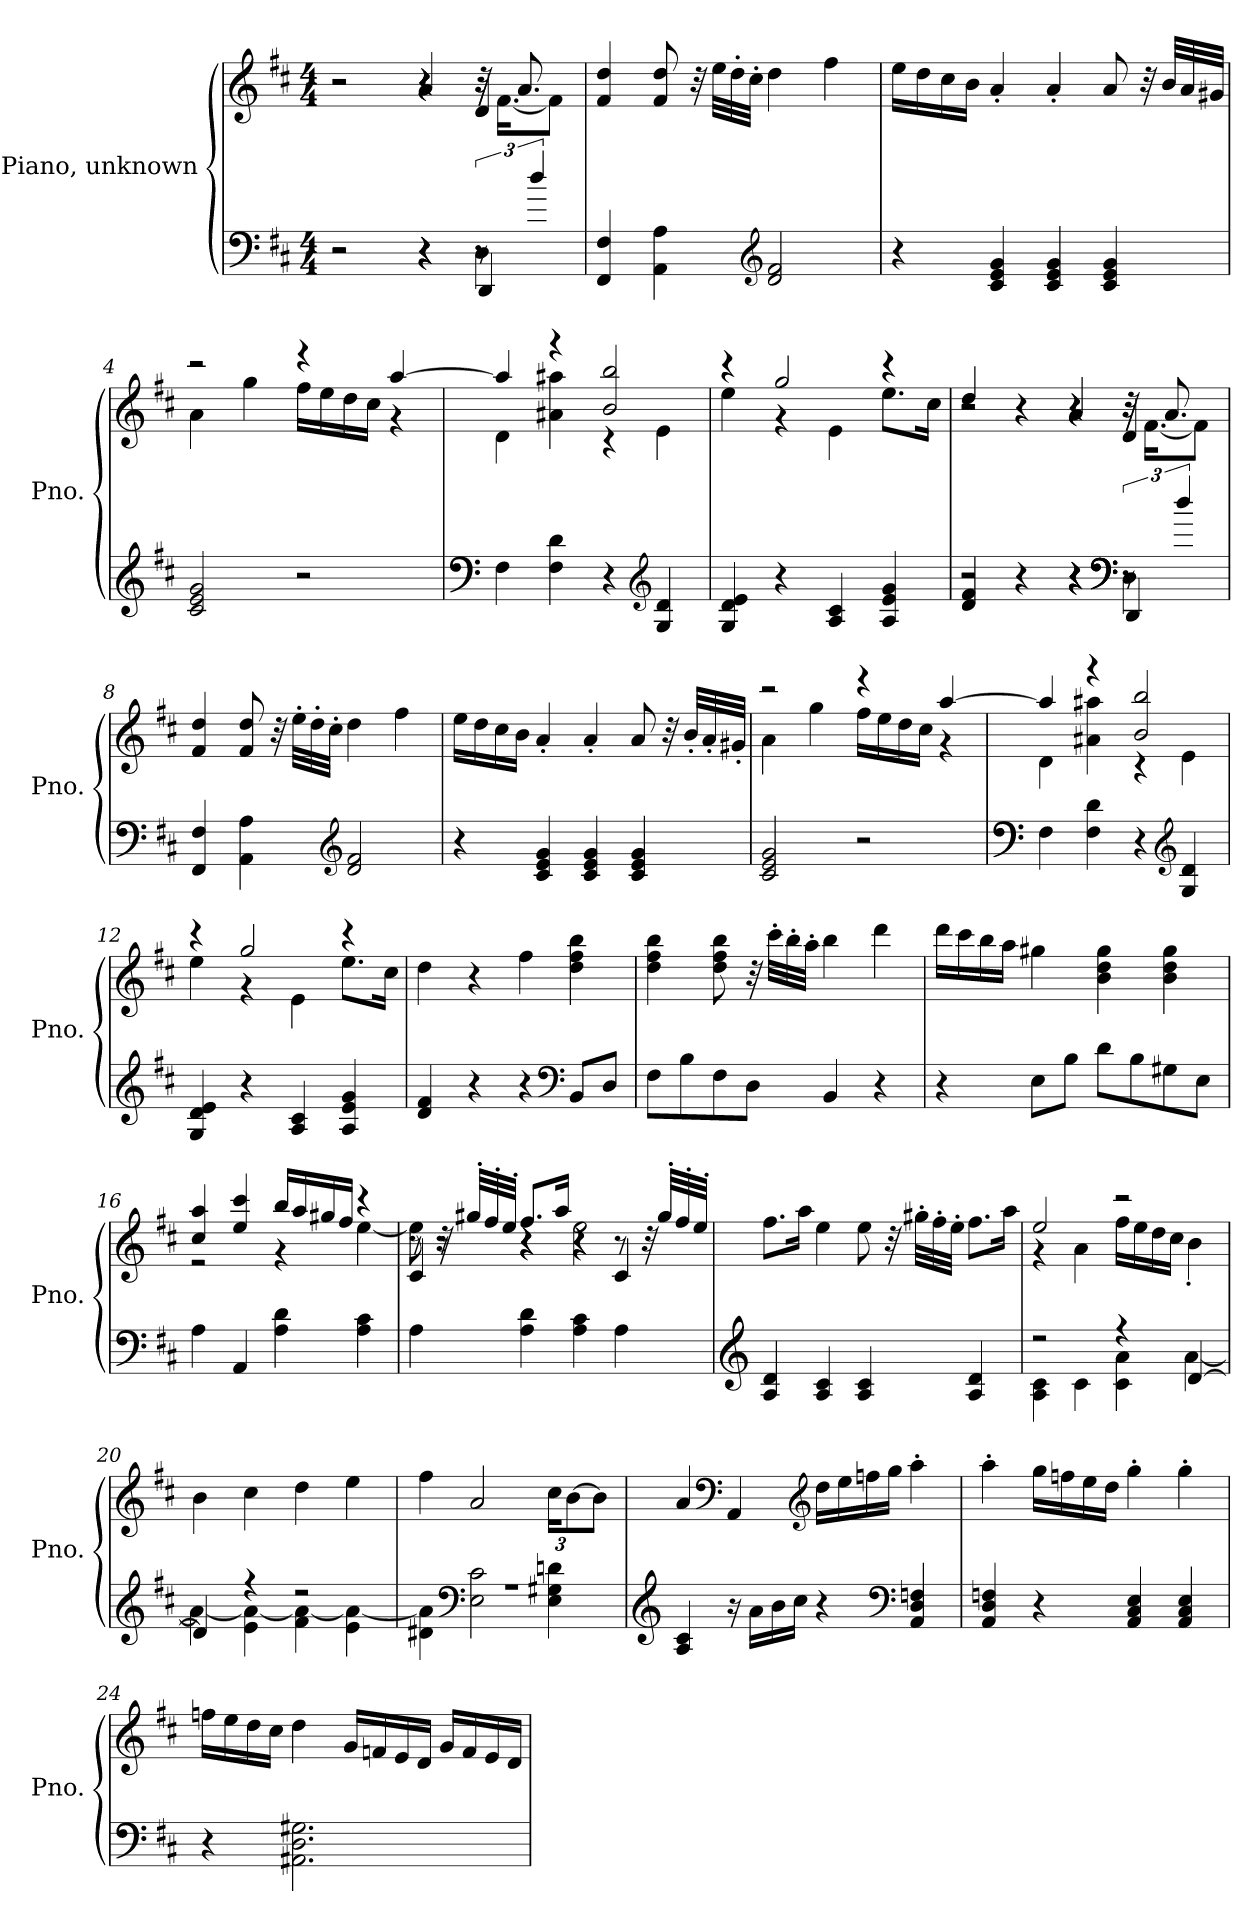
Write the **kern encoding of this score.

**kern	**kern
*part1	*part1
*staff2	*staff1
*I"Piano, unknown	*
*I'Pno.	*
*clefF4	*clefG2
*k[f#c#]	*k[f#c#]
*M4/4	*M4/4
*MM120	*MM120
=1	=1
*^	*^
*	*^	*	*^
2r	2r	2r	2r	2r	2r
4r	4r	4r	4a/	4r	4r
12r	4D\	4DD/	16r	32r	4d/
.	.	.	.	[16.f#\KL	.
.	.	.	8.a/	.	.
6dd/	.	.	.	.	.
.	.	.	.	8f#\J]	.
*v	*v	*v	*	*	*
*	*v	*v	*v
=2	=2
4FF#/ 4F#/	4f#/ 4dd/
4AA\ 4A\	8f#/ 8dd/
.	32r
.	32ee\LLL
.	32dd'\
.	32cc#'\JJJ
*clefG2	*
2d/ 2f#/	4dd\
.	4ff#\
=3	=3
4r	16ee\LL
.	16dd\
.	16cc#\
.	16b\JJ
4c#/ 4e/ 4g/	4a'/
4c#/ 4e/ 4g/	4a'/
4c#/ 4e/ 4g/	8a/
.	32r
.	32b/LLL
.	32a/
.	32g#X/JJJ
=4	=4
*	*^
2c#/ 2e/ 2g/	2r	4a\
.	.	4gg\
2r	4r	16ff#\LL
.	.	16ee\
.	.	16dd\
.	.	16cc#\JJ
.	[4aa/	4r
!!LO:LB:g=z	!!
=5	=5	=5
*clefF4	*	*
4F#\	4aa/]	4d\
4F#\ 4d\	4r	4a#X\ 4aa#X\
4r	2b/ 2bb/	4r
*clefG2	*	*
4G/ 4d/	.	4e\
=6	=6	=6
4G/ 4d/ 4e/	4r	4ee\
4r	2gg/	4r
4A/ 4c#/	.	4e\
4A/ 4e/ 4g/	4r	8.ee\L
.	.	16cc#\Jk
=7	=7	=7
*^	*	*^
*	*^	*	*	*
4d/ 4f#/	2r	2r	4dd/	2r	2r
4r	.	.	4r	.	.
4r	4r	4r	4a/	4r	4r
*clefF4	*	*	*	*	*
12r	4D\	4DD/	16r	32r	4d/
.	.	.	.	[16.f#\KL	.
.	.	.	8.a/	.	.
6dd/	.	.	.	.	.
.	.	.	.	8f#\J]	.
*v	*v	*v	*	*	*
*	*v	*v	*v
=8	=8
4FF#/ 4F#/	4f#/ 4dd/
4AA\ 4A\	8f#/ 8dd/
.	32r
.	32ee'\LLL
.	32dd'\
.	32cc#'\JJJ
*clefG2	*
2d/ 2f#/	4dd\
.	4ff#\
!!LO:LB:g=z
=9	=9
4r	16ee\LL
.	16dd\
.	16cc#\
.	16b\JJ
4c#/ 4e/ 4g/	4a'/
4c#/ 4e/ 4g/	4a'/
4c#/ 4e/ 4g/	8a/
.	32r
.	32b'/LLL
.	32a'/
.	32g#X'/JJJ
=10	=10
*	*^
2c#/ 2e/ 2g/	2r	4a\
.	.	4gg\
2r	4r	16ff#\LL
.	.	16ee\
.	.	16dd\
.	.	16cc#\JJ
.	[4aa/	4r
=11	=11	=11
*clefF4	*	*
4F#\	4aa/]	4d\
4F#\ 4d\	4r	4a#X\ 4aa#X\
4r	2b/ 2bb/	4r
*clefG2	*	*
4G/ 4d/	.	4e\
=12	=12	=12
4G/ 4d/ 4e/	4r	4ee\
4r	2gg/	4r
4A/ 4c#/	.	4e\
4A/ 4e/ 4g/	4r	8.ee\L
.	.	16cc#\Jk
*	*v	*v
!!LO:LB:g=z
=13	=13
4d/ 4f#/	4dd\
4r	4r
4r	4ff#\
*clefF4	*
8BB/L	4dd\ 4ff#\ 4bb\
8D/J	.
=14	=14
8F#\L	4dd\ 4ff#\ 4bb\
8B\	.
8F#\	8dd\ 8ff#\ 8bb\
8D\J	32r
.	32ccc#'\LLL
.	32bb'\
.	32aa'\JJJ
4BB/	4bb\
4r	4ddd\
=15	=15
4r	16ddd\LL
.	16ccc#\
.	16bb\
.	16aa\JJ
8E\L	4gg#X\
8B\J	.
8d\L	4b\ 4dd\ 4gg#\
8B\	.
8G#X\	4b\ 4dd\ 4gg#\
8E\J	.
=16	=16
*	*^
4A\	4cc#/ 4aa/	2r
4AA/	4ee/ 4ccc#/	.
4A\ 4d\	16bb/LL	4r
.	16aa/	.
.	16gg#X/	.
.	16ff#/JJ	.
4A\ 4c#\	4r	[4ee\
!!LO:LB:g=z
=17	=17	=17
*	*	*^
4A\	8r	8ee\]	4c#/
.	32r	8r	.
.	32gg#X'/LLL	.	.
.	32ff#'/	.	.
.	32ee'/JJJ	.	.
4A\ 4d\	8.ff#/L	4r	4r
.	16aa/Jk	.	.
4A\ 4c#\	4r	2ee\	4r
4A\	8r	.	4c#/
.	32r	.	.
.	32gg#'/LLL	.	.
.	32ff#'/	.	.
.	32ee'/JJJ	.	.
*	*v	*v	*v
=18	=18
*clefG2	*
4A/ 4d/	8.ff#\L
.	16aa\Jk
4A/ 4c#/	4ee\
4A/ 4c#/	8ee\
.	32r
.	32gg#X'\LLL
.	32ff#'\
.	32ee'\JJJ
4A/ 4d/	8.ff#\L
.	16aa\Jk
=19	=19
*^	*^
2r	4A\ 4c#\	2ee/	4r
.	4c#\	.	4a\
4r	4c#\ 4a\	2r	16ff#\LL
.	.	.	16ee\
.	.	.	16dd\
.	.	.	16cc#\JJ
[4d/	[4a\	.	4b'\
*	*	*v	*v
!!LO:LB:g=z
=20	=20	=20
4d/]	4a\_	4b\
4r	4e\ 4a\_	4cc#\
2r	4f#\ 4a\_	4dd\
.	4e\ 4a\_	4ee\
=21	=21	=21
1r	4d#X\ 4a\]	4ff#\
*clefF4	*	*
.	2E\ 2c#\	2a/
*	*	*Xbrackettup
.	4E\ 4G#X\ 4dn\	24cc#\KL
.	.	[12b\
.	.	8b\J]
*v	*v	*
=22	=22
*clefG2	*
4A/ 4c#/	4a/
*	*clefF4
16r	4AA/
16a\LL	.
16b\	.
16cc#\JJ	.
*	*clefG2
4r	16dd\LL
.	16ee\
.	16ffn\
.	16gg\JJ
*clefF4	*
4AA/ 4D/ 4Fn/	4aa'\
=23	=23
4AA/ 4D/ 4Fn/	4aa'\
4r	16gg\LL
.	16ffn\
.	16ee\
.	16dd\JJ
4AA/ 4C#/ 4E/	4gg'\
4AA/ 4C#/ 4E/	4gg'\
!!LO:PB:g=z
=24	=24
4r	16ffn\LL
.	16ee\
.	16dd\
.	16cc#\JJ
2.AA#X\ 2.D\ 2.G#X\	4dd\
.	16g/LL
.	16fn/
.	16e/
.	16d/JJ
.	16g/LL
.	16f/
.	16e/
.	16d/JJ
=	=
*-	*-
